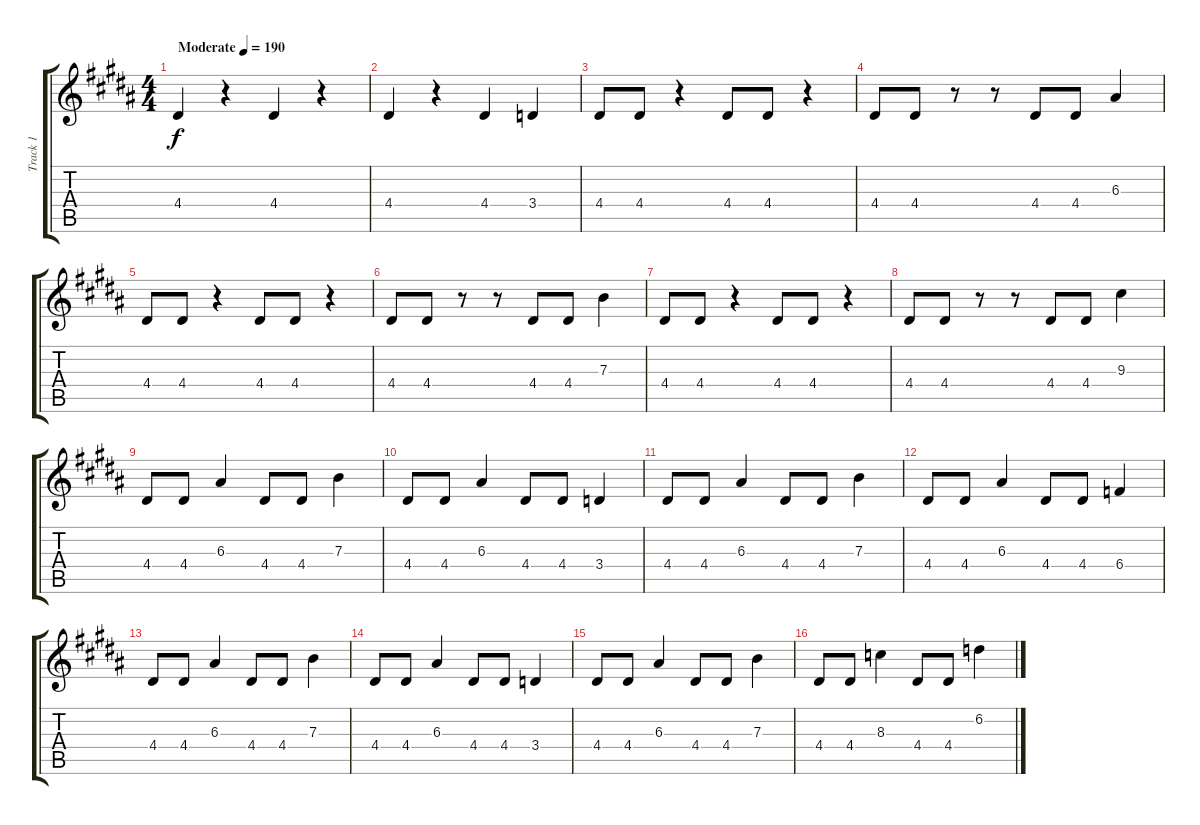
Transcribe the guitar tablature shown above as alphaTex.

\track ("Track 1" "Track 1") {instrument overdrivenguitar}
\staff {score tabs}
\tuning (Db4 Ab3 E3 B2 Gb2 B1) {hide}
\ts (4 4)
\tempo (190 "Moderate")
\clef g2
\ks g#minor
4.4.4{dy f instrument overdrivenguitar} r.4 4.4.4 r.4 |
4.4.4 r.4 4.4.4 3.4.4 |
4.4.8 4.4.8 r.4 4.4.8 4.4.8 r.4 |
4.4.8 4.4.8 r.8 r.8 4.4.8 4.4.8 6.3.4 |
4.4.8 4.4.8 r.4 4.4.8 4.4.8 r.4 |
4.4.8 4.4.8 r.8 r.8 4.4.8 4.4.8 7.3.4 |
4.4.8 4.4.8 r.4 4.4.8 4.4.8 r.4 |
4.4.8 4.4.8 r.8 r.8 4.4.8 4.4.8 9.3.4 |
4.4.8 4.4.8 6.3.4 4.4.8 4.4.8 7.3.4 |
4.4.8 4.4.8 6.3.4 4.4.8 4.4.8 3.4.4 |
4.4.8 4.4.8 6.3.4 4.4.8 4.4.8 7.3.4 |
4.4.8 4.4.8 6.3.4 4.4.8 4.4.8 6.4.4 |
4.4.8 4.4.8 6.3.4 4.4.8 4.4.8 7.3.4 |
4.4.8 4.4.8 6.3.4 4.4.8 4.4.8 3.4.4 |
4.4.8 4.4.8 6.3.4 4.4.8 4.4.8 7.3.4 |
4.4.8 4.4.8 8.3.4 4.4.8 4.4.8 6.2.4
